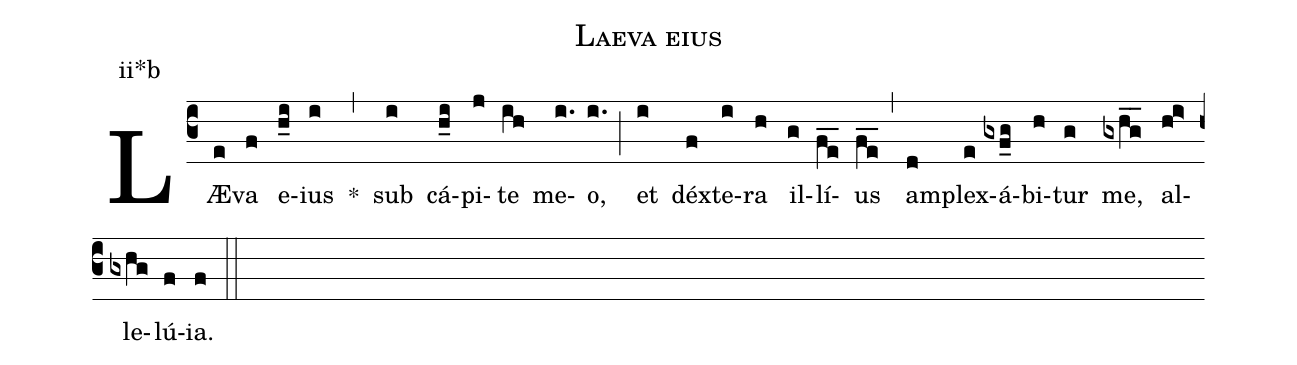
name: Laeva eius;
annotation: ii*b;
%%
(c3)
LÆ(e)va(f) e(h_i)ius(i) *(,)
sub(i) cá(h_i)pi(j)te(ih) me(i.)o,(i.) (;)
et(i) déx(f)te(i)ra(h) il(g)lí(f_e_)us(f_e_) (,)
am(d)plex(e)á(gxf_g)bi(h)tur(g) me,(gxhg__) al(hi>)le(gxhg)lú(f)ia.(f) (::)
